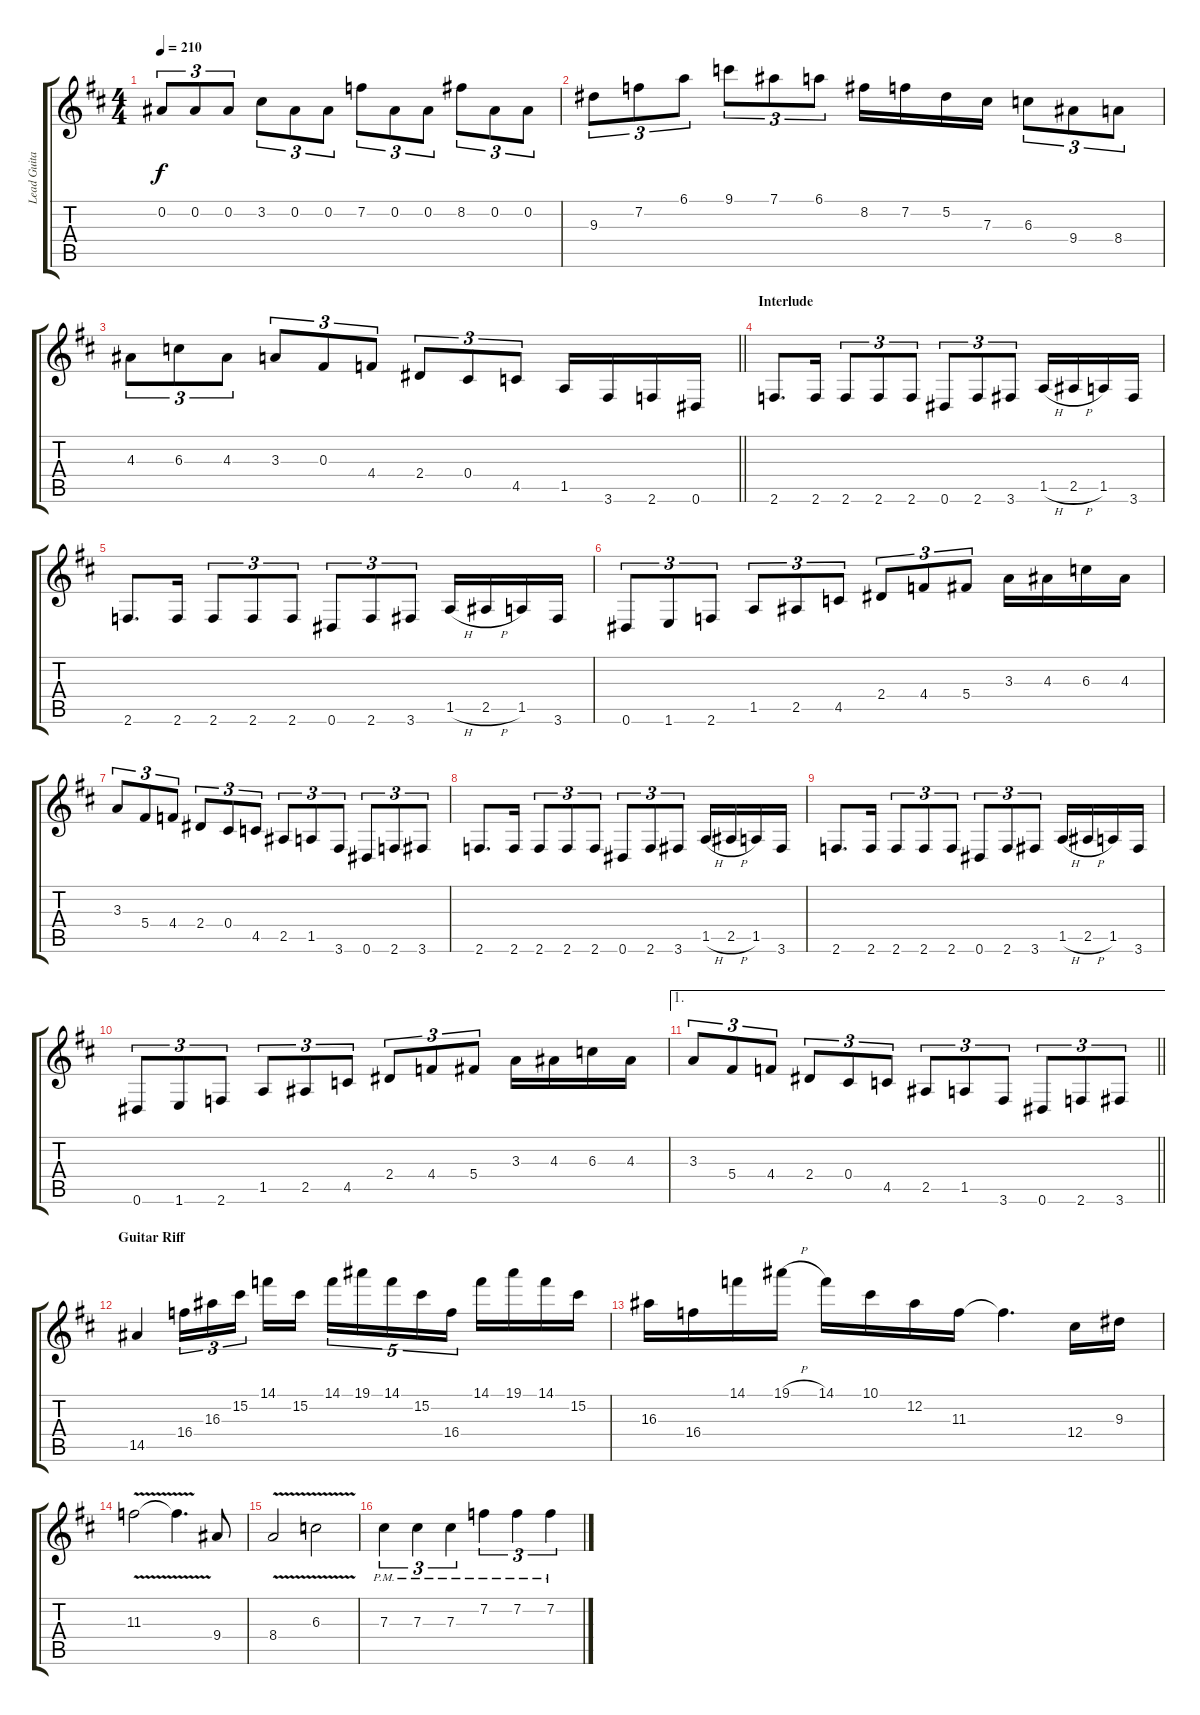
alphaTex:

\track ("Lead Guitar II (Malmsteen)" "Lead Guita") {instrument distortionguitar}
\staff {score tabs}
\tuning (Eb4 Bb3 Gb3 Db3 Ab2 Eb2) {hide}
\ts (4 4)
\tempo 210
\clef g2
\ks d
0.2.8{tu (3 2) dy f} 0.2.8{tu (3 2)} 0.2.8{tu (3 2)} 3.2.8{tu (3 2)} 0.2.8{tu (3 2)} 0.2.8{tu (3 2)} 7.2.8{tu (3 2)} 0.2.8{tu (3 2)} 0.2.8{tu (3 2)} 8.2.8{tu (3 2)} 0.2.8{tu (3 2)} 0.2.8{tu (3 2)} |
9.3.8{tu (3 2)} 7.2.8{tu (3 2)} 6.1.8{tu (3 2)} 9.1.8{tu (3 2)} 7.1.8{tu (3 2)} 6.1.8{tu (3 2)} 8.2.16 7.2.16 5.2.16 7.3.16 6.3.8{tu (3 2)} 9.4.8{tu (3 2)} 8.4.8{tu (3 2)} |
\barLineRight lightlight
4.3.8{tu (3 2)} 6.3.8{tu (3 2)} 4.3.8{tu (3 2)} 3.3.8{tu (3 2)} 0.3.8{tu (3 2)} 4.4.8{tu (3 2)} 2.4.8{tu (3 2)} 0.4.8{tu (3 2)} 4.5.8{tu (3 2)} 1.5.16 3.6.16 2.6.16 0.6.16 |
\section ("" "Interlude")
2.6.8{d} 2.6.16 2.6.8{tu (3 2)} 2.6.8{tu (3 2)} 2.6.8{tu (3 2)} 0.6.8{tu (3 2)} 2.6.8{tu (3 2)} 3.6.8{tu (3 2)} 1.5{h}.16 2.5{h}.16 1.5.16 3.6.16 |
2.6.8{d} 2.6.16 2.6.8{tu (3 2)} 2.6.8{tu (3 2)} 2.6.8{tu (3 2)} 0.6.8{tu (3 2)} 2.6.8{tu (3 2)} 3.6.8{tu (3 2)} 1.5{h}.16 2.5{h}.16 1.5.16 3.6.16 |
0.6.8{tu (3 2)} 1.6.8{tu (3 2)} 2.6.8{tu (3 2)} 1.5.8{tu (3 2)} 2.5.8{tu (3 2)} 4.5.8{tu (3 2)} 2.4.8{tu (3 2)} 4.4.8{tu (3 2)} 5.4.8{tu (3 2)} 3.3.16 4.3.16 6.3.16 4.3.16 |
3.3.8{tu (3 2)} 5.4.8{tu (3 2)} 4.4.8{tu (3 2)} 2.4.8{tu (3 2)} 0.4.8{tu (3 2)} 4.5.8{tu (3 2)} 2.5.8{tu (3 2)} 1.5.8{tu (3 2)} 3.6.8{tu (3 2)} 0.6.8{tu (3 2)} 2.6.8{tu (3 2)} 3.6.8{tu (3 2)} |
2.6.8{d} 2.6.16 2.6.8{tu (3 2)} 2.6.8{tu (3 2)} 2.6.8{tu (3 2)} 0.6.8{tu (3 2)} 2.6.8{tu (3 2)} 3.6.8{tu (3 2)} 1.5{h}.16 2.5{h}.16 1.5.16 3.6.16 |
2.6.8{d} 2.6.16 2.6.8{tu (3 2)} 2.6.8{tu (3 2)} 2.6.8{tu (3 2)} 0.6.8{tu (3 2)} 2.6.8{tu (3 2)} 3.6.8{tu (3 2)} 1.5{h}.16 2.5{h}.16 1.5.16 3.6.16 |
0.6.8{tu (3 2)} 1.6.8{tu (3 2)} 2.6.8{tu (3 2)} 1.5.8{tu (3 2)} 2.5.8{tu (3 2)} 4.5.8{tu (3 2)} 2.4.8{tu (3 2)} 4.4.8{tu (3 2)} 5.4.8{tu (3 2)} 3.3.16 4.3.16 6.3.16 4.3.16 |
\ae 1
\barLineRight lightlight
3.3.8{tu (3 2)} 5.4.8{tu (3 2)} 4.4.8{tu (3 2)} 2.4.8{tu (3 2)} 0.4.8{tu (3 2)} 4.5.8{tu (3 2)} 2.5.8{tu (3 2)} 1.5.8{tu (3 2)} 3.6.8{tu (3 2)} 0.6.8{tu (3 2)} 2.6.8{tu (3 2)} 3.6.8{tu (3 2)} |
\section ("" "Guitar Riff")
14.5.4 16.4.16{tu (3 2)} 16.3.16{tu (3 2)} 15.2.16{tu (3 2) beam splitsecondary} 14.1.16 15.2.16 14.1.16{tu (5 4)} 19.1.16{tu (5 4)} 14.1.16{tu (5 4)} 15.2.16{tu (5 4)} 16.4.16{tu (5 4)} 14.1.16 19.1.16 14.1.16 15.2.16 |
16.3.16 16.4.16 14.1.16 19.1{h}.16 14.1.16 10.1.16 12.2.16 11.3.16 11.3{t}.4{d} 12.4.16 9.3.16 |
11.3{v}.2 11.3{v t}.4{d} 9.4.8 |
8.4{v}.2 6.3{v}.2 |
7.3{pm}.4{tu (3 2)} 7.3{pm}.4{tu (3 2)} 7.3{pm}.4{tu (3 2)} 7.2{pm}.4{tu (3 2)} 7.2{pm}.4{tu (3 2)} 7.2{pm}.4{tu (3 2)}
